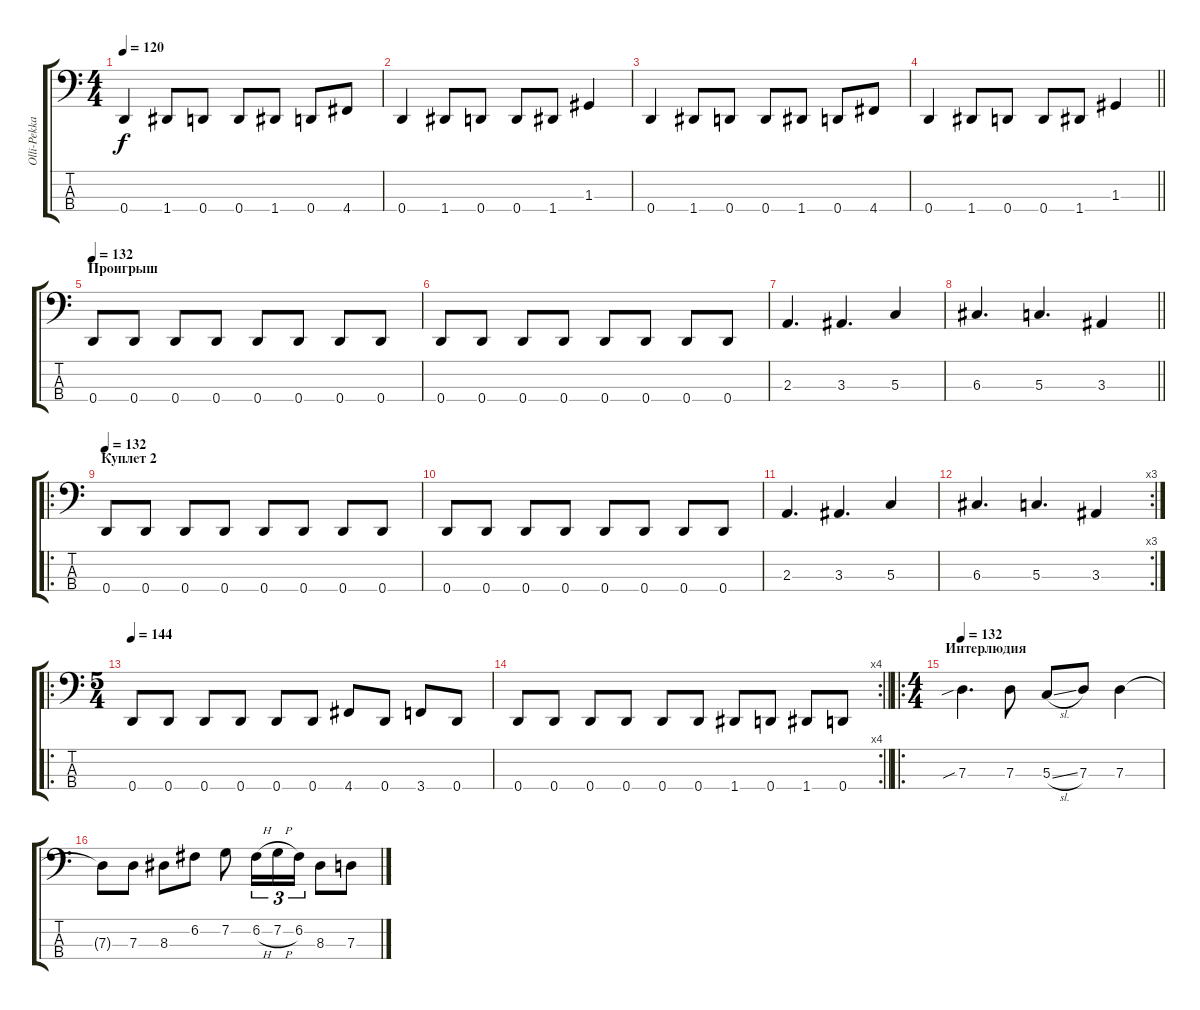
\track ("Olli-Pekka Laine" "Olli-Pekka") {instrument electricbassfinger}
\staff {score tabs}
\tuning (F2 C2 G1 D1) {hide}
\ts (4 4)
\tempo 120
\clef f4
\ks c
0.4.4{dy f} 1.4.8 0.4.8 0.4.8 1.4.8 0.4.8 4.4.8 |
0.4.4 1.4.8 0.4.8 0.4.8 1.4.8 1.3.4 |
0.4.4 1.4.8 0.4.8 0.4.8 1.4.8 0.4.8 4.4.8 |
\barLineRight lightlight
0.4.4 1.4.8 0.4.8 0.4.8 1.4.8 1.3.4 |
\section ("" "Проигрыш")
\tempo 132
0.4.8 0.4.8 0.4.8 0.4.8 0.4.8 0.4.8 0.4.8 0.4.8 |
0.4.8 0.4.8 0.4.8 0.4.8 0.4.8 0.4.8 0.4.8 0.4.8 |
2.3.4{d} 3.3.4{d} 5.3.4 |
\barLineRight lightlight
6.3.4{d} 5.3.4{d} 3.3.4 |
\ro
\section ("" "Куплет 2")
\tempo 132
0.4.8 0.4.8 0.4.8 0.4.8 0.4.8 0.4.8 0.4.8 0.4.8 |
0.4.8 0.4.8 0.4.8 0.4.8 0.4.8 0.4.8 0.4.8 0.4.8 |
2.3.4{d} 3.3.4{d} 5.3.4 |
\rc 3
6.3.4{d} 5.3.4{d} 3.3.4 |
\ro
\ts (5 4)
\tempo 144
0.4.8 0.4.8 0.4.8 0.4.8 0.4.8 0.4.8 4.4.8 0.4.8 3.4.8 0.4.8 |
\rc 4
\barLineRight lightlight
0.4.8 0.4.8 0.4.8 0.4.8 0.4.8 0.4.8 1.4.8 0.4.8 1.4.8 0.4.8 |
\ro
\ts (4 4)
\section ("" "Интерлюдия")
\tempo 132
7.3{sib}.4{d} 7.3.8 5.3{sl}.8 7.3.8 7.3.4 |
7.3{t}.8 7.3.8 8.3.8 6.2.8 7.2.8 6.2{h}.16{tu (3 2)} 7.2{h}.16{tu (3 2)} 6.2.16{tu (3 2)} 8.3.8 7.3.8
